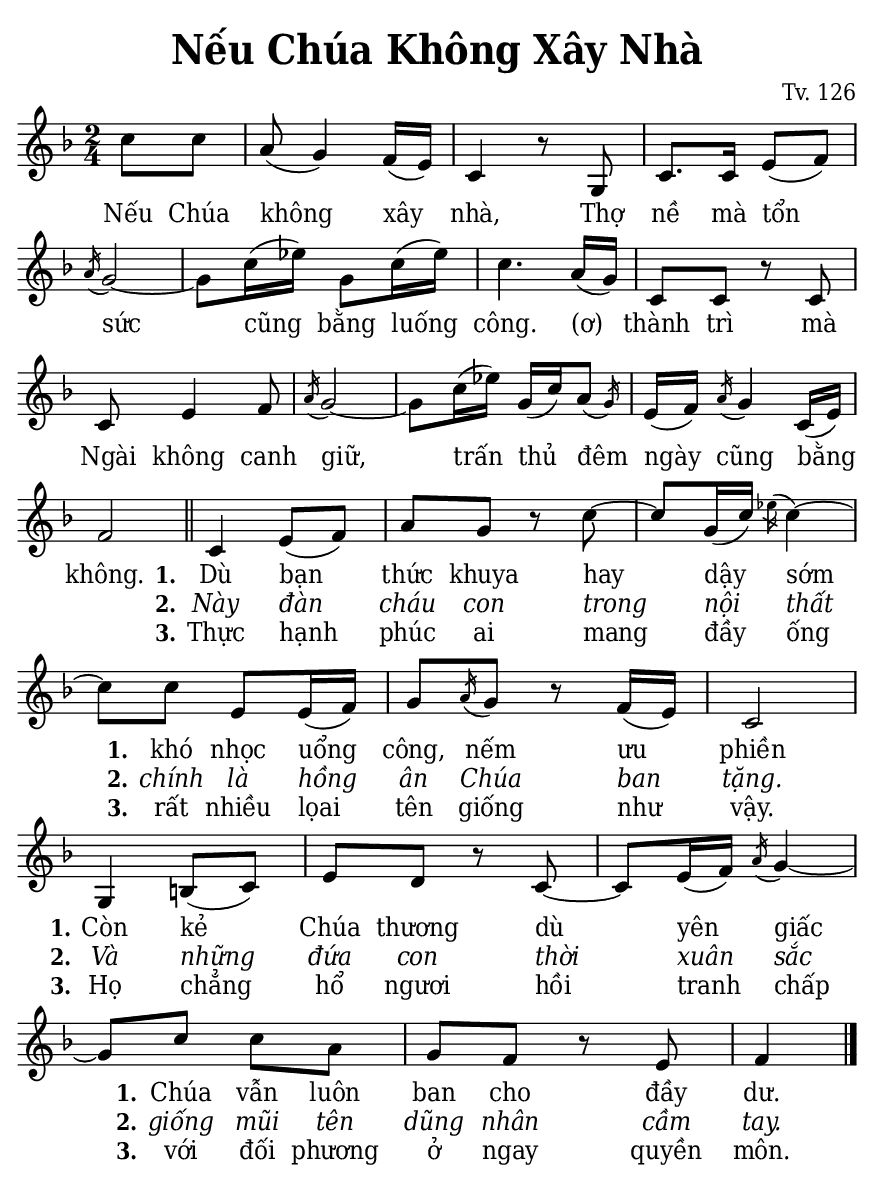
% Cài đặt chung\
\version "2.22.1"
\include "english.ly"

\header {
  title = \markup { \fontsize #1 "Nếu Chúa Không Xây Nhà" }
  composer = "Tv. 126"
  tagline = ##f
}

% Nhạc phiên khúc
nhacPhienKhucSop = \relative c'' {
  \partial 4 c8 c |
  a (g4) f16 (e) |
  c4 r8 g |
  c8. c16 e8 (f) |
  \slashedGrace { a16 ( } g2) ~ |
  g8 c16 (ef) g,8 c16 (ef) |
  c4. a16 (g) |
  c,8 c r c |
  c e4 f8 |
  \slashedGrace { a16 ( } g2) ~ |
  g8 c16 (ef) g, (c)
  \afterGrace a8 ({
    \override Flag.stroke-style = #"grace"
    g16)}
  \revert Flag.stroke-style
  e (f) \slashedGrace { a16 ( } g4) c,16 (e) |
  f2 \bar "||"
  
  c4 e8 (f) |
  a g r c ~ |
  c g16 (c) \slashedGrace { \once \stemDown ef16 ^( } c4) ~ |
  c8 c e, e16 (f) |
  g8 \slashedGrace { a16 ( } g8) r f16 (e) |
  c2 |
  g4 b!8 (c) |
  e d r c ~ |
  c e16 (f) \slashedGrace { a16 ( } g4) ~ |
  g8 c c a |
  g f r e |
  f4 \bar "|."
}

nhacPhienKhucAlto = \relative c' {
  
}

% Lời phiên khúc
loiPhienKhucSop = \lyrics {
  %\set stanza = "ĐK:"
  Nếu Chúa không xây nhà,
  Thợ nề mà tổn sức cũng bằng luống công.
  (ơ) thành trì mà Ngài không canh giữ,
  trấn thủ đêm ngày cũng bằng không.
  <<
    {
      \set stanza = "1."
      Dù bạn thức khuya hay dậy sớm khó nhọc uổng công,
      nếm ưu phiền
      Còn kẻ Chúa thương dù yên giấc
      Chúa vẫn luôn ban cho đầy dư.
    }
    \new Lyrics {
	    \set associatedVoice = "beSop"
	    \set stanza = "2."
      \override Lyrics.LyricText.font-shape = #'italic
	    Này đàn cháu con trong nội thất
	    chính là hồng ân Chúa ban tặng.
	    Và những đứa con thời xuân sắc
	    giống mũi tên dũng nhân cầm tay.
    }
    \new Lyrics {
	    \set associatedVoice = "beSop"
	    \set stanza = "3."
	    Thực hạnh phúc ai mang đầy ống
	    rất nhiều lọai tên giống như vậy.
	    Họ chẳng hổ ngươi hồi tranh chấp
	    với đối phương ở ngay quyền môn.
    }
  >>
}

% Dàn trang
\paper {
  #(set-paper-size "a5")
  top-margin = 3\mm
  bottom-margin = 3\mm
  left-margin = 3\mm
  right-margin = 3\mm
  indent = #0
  #(define fonts
	 (make-pango-font-tree "Deja Vu Serif Condensed"
	 		       "Deja Vu Serif Condensed"
			       "Deja Vu Serif Condensed"
			       (/ 20 20)))
  print-page-number = ##f
  page-count = #1
}

TongNhip = {
  \key f \major \time 2/4
  \set Timing.beamExceptions = #'()
  \set Timing.baseMoment = #(ly:make-moment 1/4)
}

% mã nguồn cho những chức năng chưa hỗ trợ trong phiên bản lilypond hiện tại
% cung cấp bởi cộng đồng lilypond khi gửi email đến lilypond-user@gnu.org
% Đổi kích thước nốt cho bè phụ
notBePhu =
#(define-music-function (font-size music) (number? ly:music?)
   (for-some-music
     (lambda (m)
       (if (music-is-of-type? m 'rhythmic-event)
           (begin
             (set! (ly:music-property m 'tweaks)
                   (cons `(font-size . ,font-size)
                         (ly:music-property m 'tweaks)))
             #t)
           #f))
     music)
   music)

% in số phiên khúc trên mỗi dòng
#(define (add-grob-definition grob-name grob-entry)
    (set! all-grob-descriptions
          (cons ((@@ (lily) completize-grob-entry)
                 (cons grob-name grob-entry))
                all-grob-descriptions)))

#(add-grob-definition
   'StanzaNumberSpanner
   `((direction . ,LEFT)
     (font-series . bold)
     (padding . 1)
     (side-axis . ,X)
     (stencil . ,ly:text-interface::print)
     (X-offset . ,ly:side-position-interface::x-aligned-side)
     (Y-extent . ,grob::always-Y-extent-from-stencil)
     (meta . ((class . Spanner)
              (interfaces . (font-interface
                             side-position-interface
                             stanza-number-interface
                             text-interface))))))

\layout {
   \context {
     \Global
     \grobdescriptions #all-grob-descriptions
   }
   \context {
     \Score
     \remove Stanza_number_align_engraver
     \consists
       #(lambda (context)
          (let ((texts '())
                (syllables '()))
            (make-engraver
             (acknowledgers
              ((stanza-number-interface engraver grob source-engraver)
                 (set! texts (cons grob texts)))
              ((lyric-syllable-interface engraver grob source-engraver)
                 (set! syllables (cons grob syllables))))
             ((stop-translation-timestep engraver)
                (for-each
                 (lambda (text)
                   (for-each
                    (lambda (syllable)
                      (ly:pointer-group-interface::add-grob text
'side-support-elements syllable))
                    syllables))
                 texts)
                (set! syllables '())))))
   }
   \context {
     \Lyrics
     \remove Stanza_number_engraver
     \consists
       #(lambda (context)
          (let ((text #f)
                (last-stanza #f))
            (make-engraver
             ((process-music engraver)
                (let ((stanza (ly:context-property context 'stanza #f)))
                  (if (and stanza (not (equal? stanza last-stanza)))
                      (let ((column (ly:context-property context
'currentCommandColumn)))
                        (set! last-stanza stanza)
                        (if text
                            (ly:spanner-set-bound! text RIGHT column))

                        (set! text (ly:engraver-make-grob engraver
'StanzaNumberSpanner '()))
                        (ly:grob-set-property! text 'text stanza)
                        (ly:spanner-set-bound! text LEFT column)))))
             ((finalize engraver)
                (if text
                    (let ((column (ly:context-property context
'currentCommandColumn)))
                      (ly:spanner-set-bound! text RIGHT column)))))))
     \override StanzaNumberSpanner.horizon-padding = 10000
   }
}
% kết thúc mã nguồn

\score {
  \new ChoirStaff <<
    \new Staff \with {
        \consists "Merge_rests_engraver"
        printPartCombineTexts = ##f
      }
      <<
      \new Voice \TongNhip \partCombine 
        \nhacPhienKhucSop
        \notBePhu -1 { \nhacPhienKhucAlto }
      \new NullVoice = beSop \nhacPhienKhucSop
      \new Lyrics \lyricsto beSop \loiPhienKhucSop
      >>
  >>
  \layout {
    \override Lyrics.LyricSpace.minimum-distance = #1.5
    \override Score.BarNumber.break-visibility = ##(#f #f #f)
    \override Score.SpacingSpanner.uniform-stretching = ##t
  } 
}
